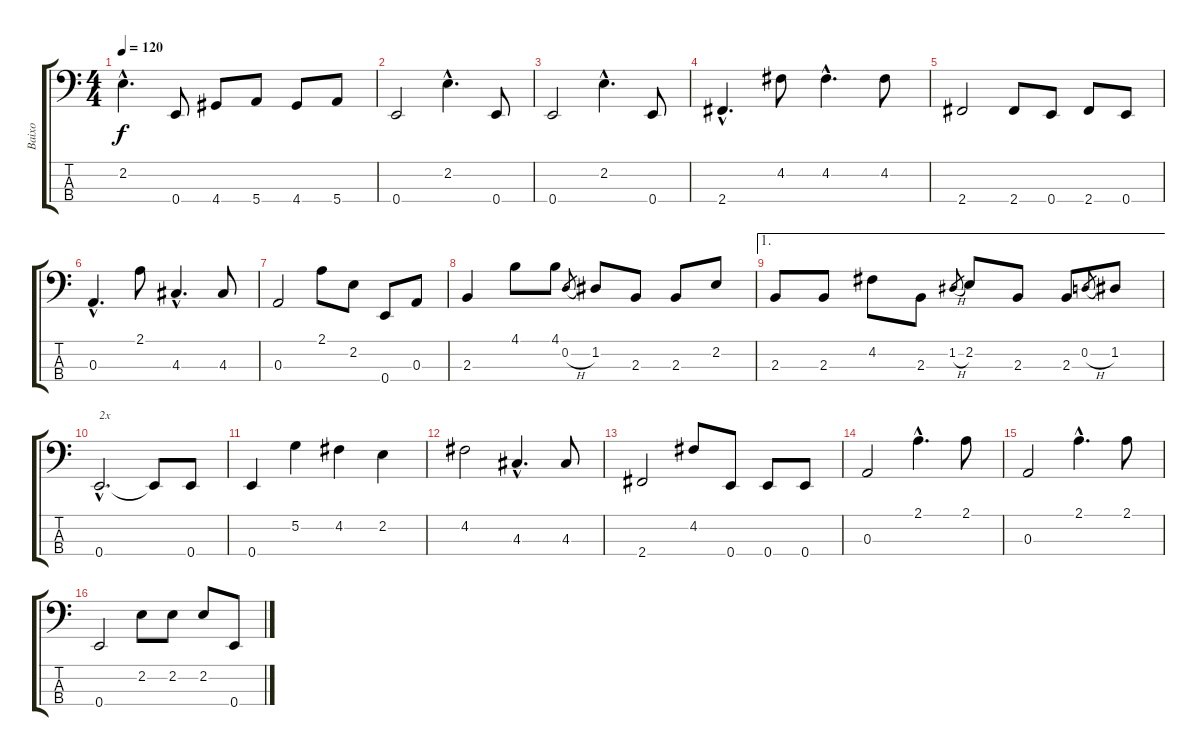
\track ("Baixo" "Baixo") {instrument electricbasspick}
\staff {score tabs}
\tuning (G2 D2 A1 E1) {hide}
\ts (4 4)
\tempo 120
\clef f4
\ks c
2.2{hac}.4{d dy f} 0.4.8 4.4.8 5.4.8 4.4.8 5.4.8 |
0.4.2 2.2{hac}.4{d} 0.4.8 |
0.4.2 2.2{hac}.4{d} 0.4.8 |
2.4{hac}.4{d} 4.2.8 4.2{hac}.4{d} 4.2.8 |
2.4.2 2.4.8 0.4.8 2.4.8 0.4.8 |
0.3{hac}.4{d} 2.1.8 4.3{hac}.4{d} 4.3.8 |
0.3.2 2.1.8 2.2.8 0.4.8 0.3.8 |
2.3.4 4.1.8 4.1.8 0.2{h}.8{gr} 1.2.8 2.3.8 2.3.8 2.2.8 |
\ae 1
2.3.8 2.3.8 4.2.8 2.3.8 1.2{h}.8{gr} 2.2.8 2.3.8 2.3.8 0.2{h}.8{gr} 1.2.8 |
0.4{hac}.2{d txt "2x"} 0.4{t}.8 0.4.8 |
0.4.4 5.2.4 4.2.4 2.2.4 |
4.2.2 4.3{hac}.4{d} 4.3.8 |
2.4.2 4.2.8 0.4.8 0.4.8 0.4.8 |
0.3.2 2.1{hac}.4{d} 2.1.8 |
0.3.2 2.1{hac}.4{d} 2.1.8 |
0.4.2 2.2.8 2.2.8 2.2.8 0.4.8
